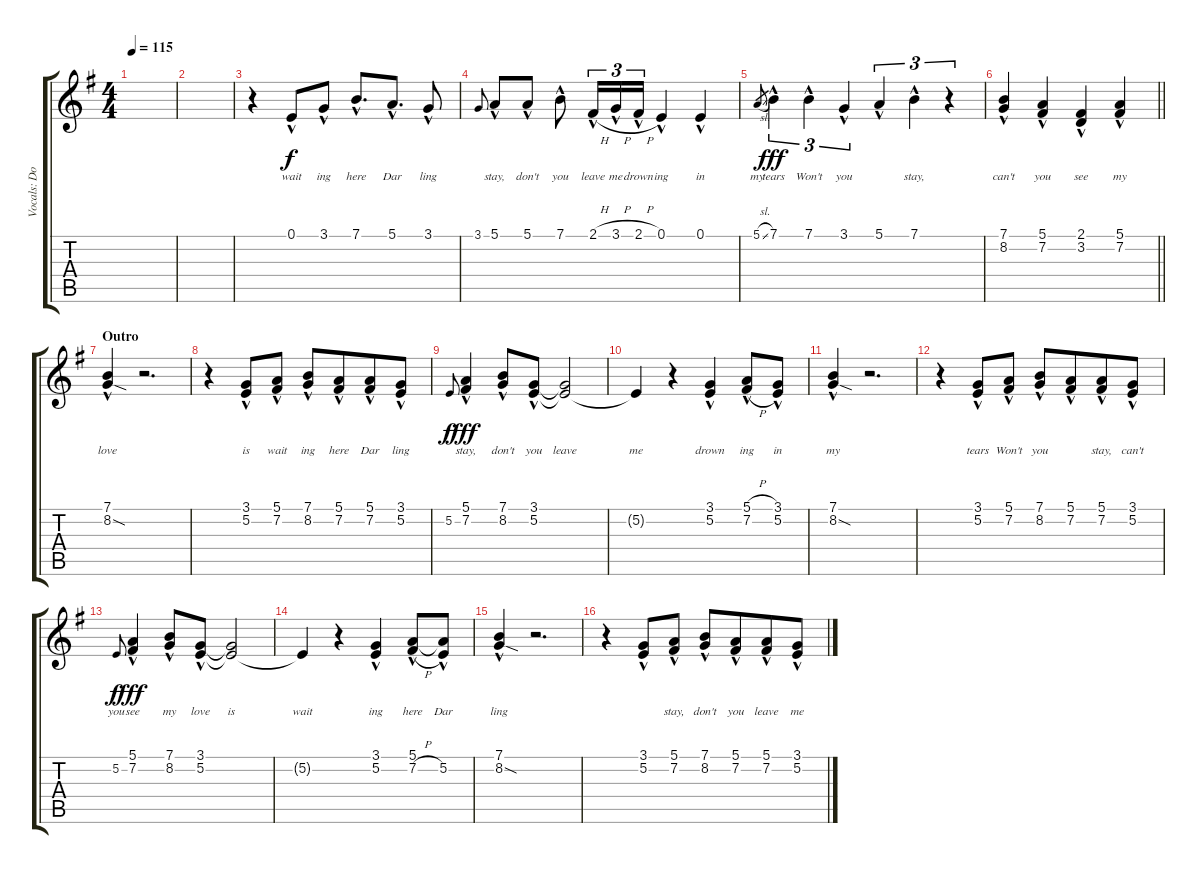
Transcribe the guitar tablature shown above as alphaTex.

\track ("Vocals: Don" "Vocals: Do") {instrument lead2sawtooth}
\staff {score tabs}
\tuning (E4 B3 G3 D3 A2 E2) {hide}
\ts (4 4)
\tempo 115
\clef g2
\ks g
|
|
r.4 0.1{hac}.8{lyrics (0 "wait") lyrics (1 "") lyrics (2 "") lyrics (3 "") lyrics (4 "")} 3.1{hac}.8{lyrics (0 "ing") lyrics (1 "") lyrics (2 "") lyrics (3 "") lyrics (4 "")} 7.1{hac}.8{d lyrics (0 "here") lyrics (1 "") lyrics (2 "") lyrics (3 "") lyrics (4 "")} 5.1{hac}.8{d lyrics (0 "Dar") lyrics (1 "") lyrics (2 "") lyrics (3 "") lyrics (4 "")} 3.1{hac}.8{lyrics (0 "ling") lyrics (1 "") lyrics (2 "") lyrics (3 "") lyrics (4 "")} |
3.1.8{lyrics (0 "") lyrics (1 "") lyrics (2 "") lyrics (3 "") lyrics (4 "") gr onbeat} 5.1{hac}.8{lyrics (0 "stay,") lyrics (1 "") lyrics (2 "") lyrics (3 "") lyrics (4 "")} 5.1{hac}.8{lyrics (0 "don't") lyrics (1 "") lyrics (2 "") lyrics (3 "") lyrics (4 "")} 7.1{hac}.8{lyrics (0 "you") lyrics (1 "") lyrics (2 "") lyrics (3 "") lyrics (4 "")} 2.1{h hac}.16{tu (3 2) lyrics (0 "leave") lyrics (1 "") lyrics (2 "") lyrics (3 "") lyrics (4 "")} 3.1{h hac}.16{tu (3 2) lyrics (0 "me") lyrics (1 "") lyrics (2 "") lyrics (3 "") lyrics (4 "")} 2.1{h hac}.16{tu (3 2) lyrics (0 "drown") lyrics (1 "") lyrics (2 "") lyrics (3 "") lyrics (4 "")} 0.1{hac}.4{lyrics (0 "ing") lyrics (1 "") lyrics (2 "") lyrics (3 "") lyrics (4 "")} 0.1{hac}.4{lyrics (0 "in") lyrics (1 "") lyrics (2 "") lyrics (3 "") lyrics (4 "")} |
5.1{sl}.8{lyrics (0 "my") lyrics (1 "") lyrics (2 "") lyrics (3 "") lyrics (4 "") gr dy f} 7.1{hac}.4{tu (3 2) lyrics (0 "tears") lyrics (1 "") lyrics (2 "") lyrics (3 "") lyrics (4 "") dy fff} 7.1{hac}.4{tu (3 2) lyrics (0 "Won't") lyrics (1 "") lyrics (2 "") lyrics (3 "") lyrics (4 "")} 3.1{hac}.4{tu (3 2) lyrics (0 "you") lyrics (1 "") lyrics (2 "") lyrics (3 "") lyrics (4 "")} 5.1{hac}.4{tu (3 2) lyrics (0 "") lyrics (1 "") lyrics (2 "") lyrics (3 "") lyrics (4 "")} 7.1{hac}.4{tu (3 2) lyrics (0 "stay,") lyrics (1 "") lyrics (2 "") lyrics (3 "") lyrics (4 "")} r.4{tu (3 2)} |
\barLineRight lightlight
(7.1{hac} 8.2{hac}).4{lyrics (0 "can't") lyrics (1 "") lyrics (2 "") lyrics (3 "") lyrics (4 "")} (5.1{hac} 7.2{hac}).4{lyrics (0 "you") lyrics (1 "") lyrics (2 "") lyrics (3 "") lyrics (4 "")} (2.1{hac} 3.2{hac}).4{lyrics (0 "see") lyrics (1 "") lyrics (2 "") lyrics (3 "") lyrics (4 "")} (5.1{hac} 7.2{hac}).4{lyrics (0 "my") lyrics (1 "") lyrics (2 "") lyrics (3 "") lyrics (4 "")} |
\section ("" "Outro")
(7.1{hac} 8.2{sod hac}).4{lyrics (0 "love") lyrics (1 "") lyrics (2 "") lyrics (3 "") lyrics (4 "")} r.2{d} |
r.4 (3.1{hac} 5.2{hac}).8{lyrics (0 "is") lyrics (1 "") lyrics (2 "") lyrics (3 "") lyrics (4 "")} (5.1{hac} 7.2{hac}).8{lyrics (0 "wait") lyrics (1 "") lyrics (2 "") lyrics (3 "") lyrics (4 "")} (7.1{hac} 8.2{hac}).8{lyrics (0 "ing") lyrics (1 "") lyrics (2 "") lyrics (3 "") lyrics (4 "")} (5.1{hac} 7.2{hac}).8{lyrics (0 "here") lyrics (1 "") lyrics (2 "") lyrics (3 "") lyrics (4 "") beam merge} (5.1{hac} 7.2{hac}).8{lyrics (0 "Dar") lyrics (1 "") lyrics (2 "") lyrics (3 "") lyrics (4 "")} (3.1{hac} 5.2{hac}).8{lyrics (0 "ling") lyrics (1 "") lyrics (2 "") lyrics (3 "") lyrics (4 "")} |
5.2.8{lyrics (0 "") lyrics (1 "") lyrics (2 "") lyrics (3 "") lyrics (4 "") gr onbeat dy f} (5.1{hac} 7.2{hac}).4{lyrics (0 "stay,") lyrics (1 "") lyrics (2 "") lyrics (3 "") lyrics (4 "") dy fff} (7.1{hac} 8.2{hac}).8{lyrics (0 "don't") lyrics (1 "") lyrics (2 "") lyrics (3 "") lyrics (4 "")} (3.1{hac} 5.2{hac}).8{lyrics (0 "you") lyrics (1 "") lyrics (2 "") lyrics (3 "") lyrics (4 "")} (3.1{t} 5.2{t}).2{lyrics (0 "leave") lyrics (1 "") lyrics (2 "") lyrics (3 "") lyrics (4 "")} |
5.2{t}.4{lyrics (0 "me") lyrics (1 "") lyrics (2 "") lyrics (3 "") lyrics (4 "")} r.4 (3.1{hac} 5.2{hac}).4{lyrics (0 "drown") lyrics (1 "") lyrics (2 "") lyrics (3 "") lyrics (4 "")} (5.1{h hac} 7.2{h hac}).8{lyrics (0 "ing") lyrics (1 "") lyrics (2 "") lyrics (3 "") lyrics (4 "")} (3.1{hac} 5.2{hac}).8{lyrics (0 "in") lyrics (1 "") lyrics (2 "") lyrics (3 "") lyrics (4 "")} |
(7.1{hac} 8.2{sod hac}).4{lyrics (0 "my") lyrics (1 "") lyrics (2 "") lyrics (3 "") lyrics (4 "")} r.2{d} |
r.4 (3.1{hac} 5.2{hac}).8{lyrics (0 "tears") lyrics (1 "") lyrics (2 "") lyrics (3 "") lyrics (4 "")} (5.1{hac} 7.2{hac}).8{lyrics (0 "Won't") lyrics (1 "") lyrics (2 "") lyrics (3 "") lyrics (4 "")} (7.1{hac} 8.2{hac}).8{lyrics (0 "you") lyrics (1 "") lyrics (2 "") lyrics (3 "") lyrics (4 "")} (5.1{hac} 7.2{hac}).8{lyrics (0 "") lyrics (1 "") lyrics (2 "") lyrics (3 "") lyrics (4 "") beam merge} (5.1{hac} 7.2{hac}).8{lyrics (0 "stay,") lyrics (1 "") lyrics (2 "") lyrics (3 "") lyrics (4 "")} (3.1{hac} 5.2{hac}).8{lyrics (0 "can't") lyrics (1 "") lyrics (2 "") lyrics (3 "") lyrics (4 "")} |
5.2.8{lyrics (0 "you") lyrics (1 "") lyrics (2 "") lyrics (3 "") lyrics (4 "") gr onbeat dy f} (5.1{hac} 7.2{hac}).4{lyrics (0 "see") lyrics (1 "") lyrics (2 "") lyrics (3 "") lyrics (4 "") dy fff} (7.1{hac} 8.2{hac}).8{lyrics (0 "my") lyrics (1 "") lyrics (2 "") lyrics (3 "") lyrics (4 "")} (3.1{hac} 5.2{hac}).8{lyrics (0 "love") lyrics (1 "") lyrics (2 "") lyrics (3 "") lyrics (4 "")} (3.1{t} 5.2{t}).2{lyrics (0 "is") lyrics (1 "") lyrics (2 "") lyrics (3 "") lyrics (4 "")} |
5.2{t}.4{lyrics (0 "wait") lyrics (1 "") lyrics (2 "") lyrics (3 "") lyrics (4 "")} r.4 (3.1{hac} 5.2{hac}).4{lyrics (0 "ing") lyrics (1 "") lyrics (2 "") lyrics (3 "") lyrics (4 "")} (5.1{hac} 7.2{h hac}).8{lyrics (0 "here") lyrics (1 "") lyrics (2 "") lyrics (3 "") lyrics (4 "")} (5.1{t} 5.2{hac}).8{lyrics (0 "Dar") lyrics (1 "") lyrics (2 "") lyrics (3 "") lyrics (4 "")} |
(7.1{hac} 8.2{sod hac}).4{lyrics (0 "ling") lyrics (1 "") lyrics (2 "") lyrics (3 "") lyrics (4 "")} r.2{d} |
r.4 (3.1{hac} 5.2{hac}).8{lyrics (0 "") lyrics (1 "") lyrics (2 "") lyrics (3 "") lyrics (4 "")} (5.1{hac} 7.2{hac}).8{lyrics (0 "stay,") lyrics (1 "") lyrics (2 "") lyrics (3 "") lyrics (4 "")} (7.1{hac} 8.2{hac}).8{lyrics (0 "don't") lyrics (1 "") lyrics (2 "") lyrics (3 "") lyrics (4 "")} (5.1{hac} 7.2{hac}).8{lyrics (0 "you") lyrics (1 "") lyrics (2 "") lyrics (3 "") lyrics (4 "") beam merge} (5.1{hac} 7.2{hac}).8{lyrics (0 "leave") lyrics (1 "") lyrics (2 "") lyrics (3 "") lyrics (4 "")} (3.1{hac} 5.2{hac}).8{lyrics (0 "me") lyrics (1 "") lyrics (2 "") lyrics (3 "") lyrics (4 "")}
